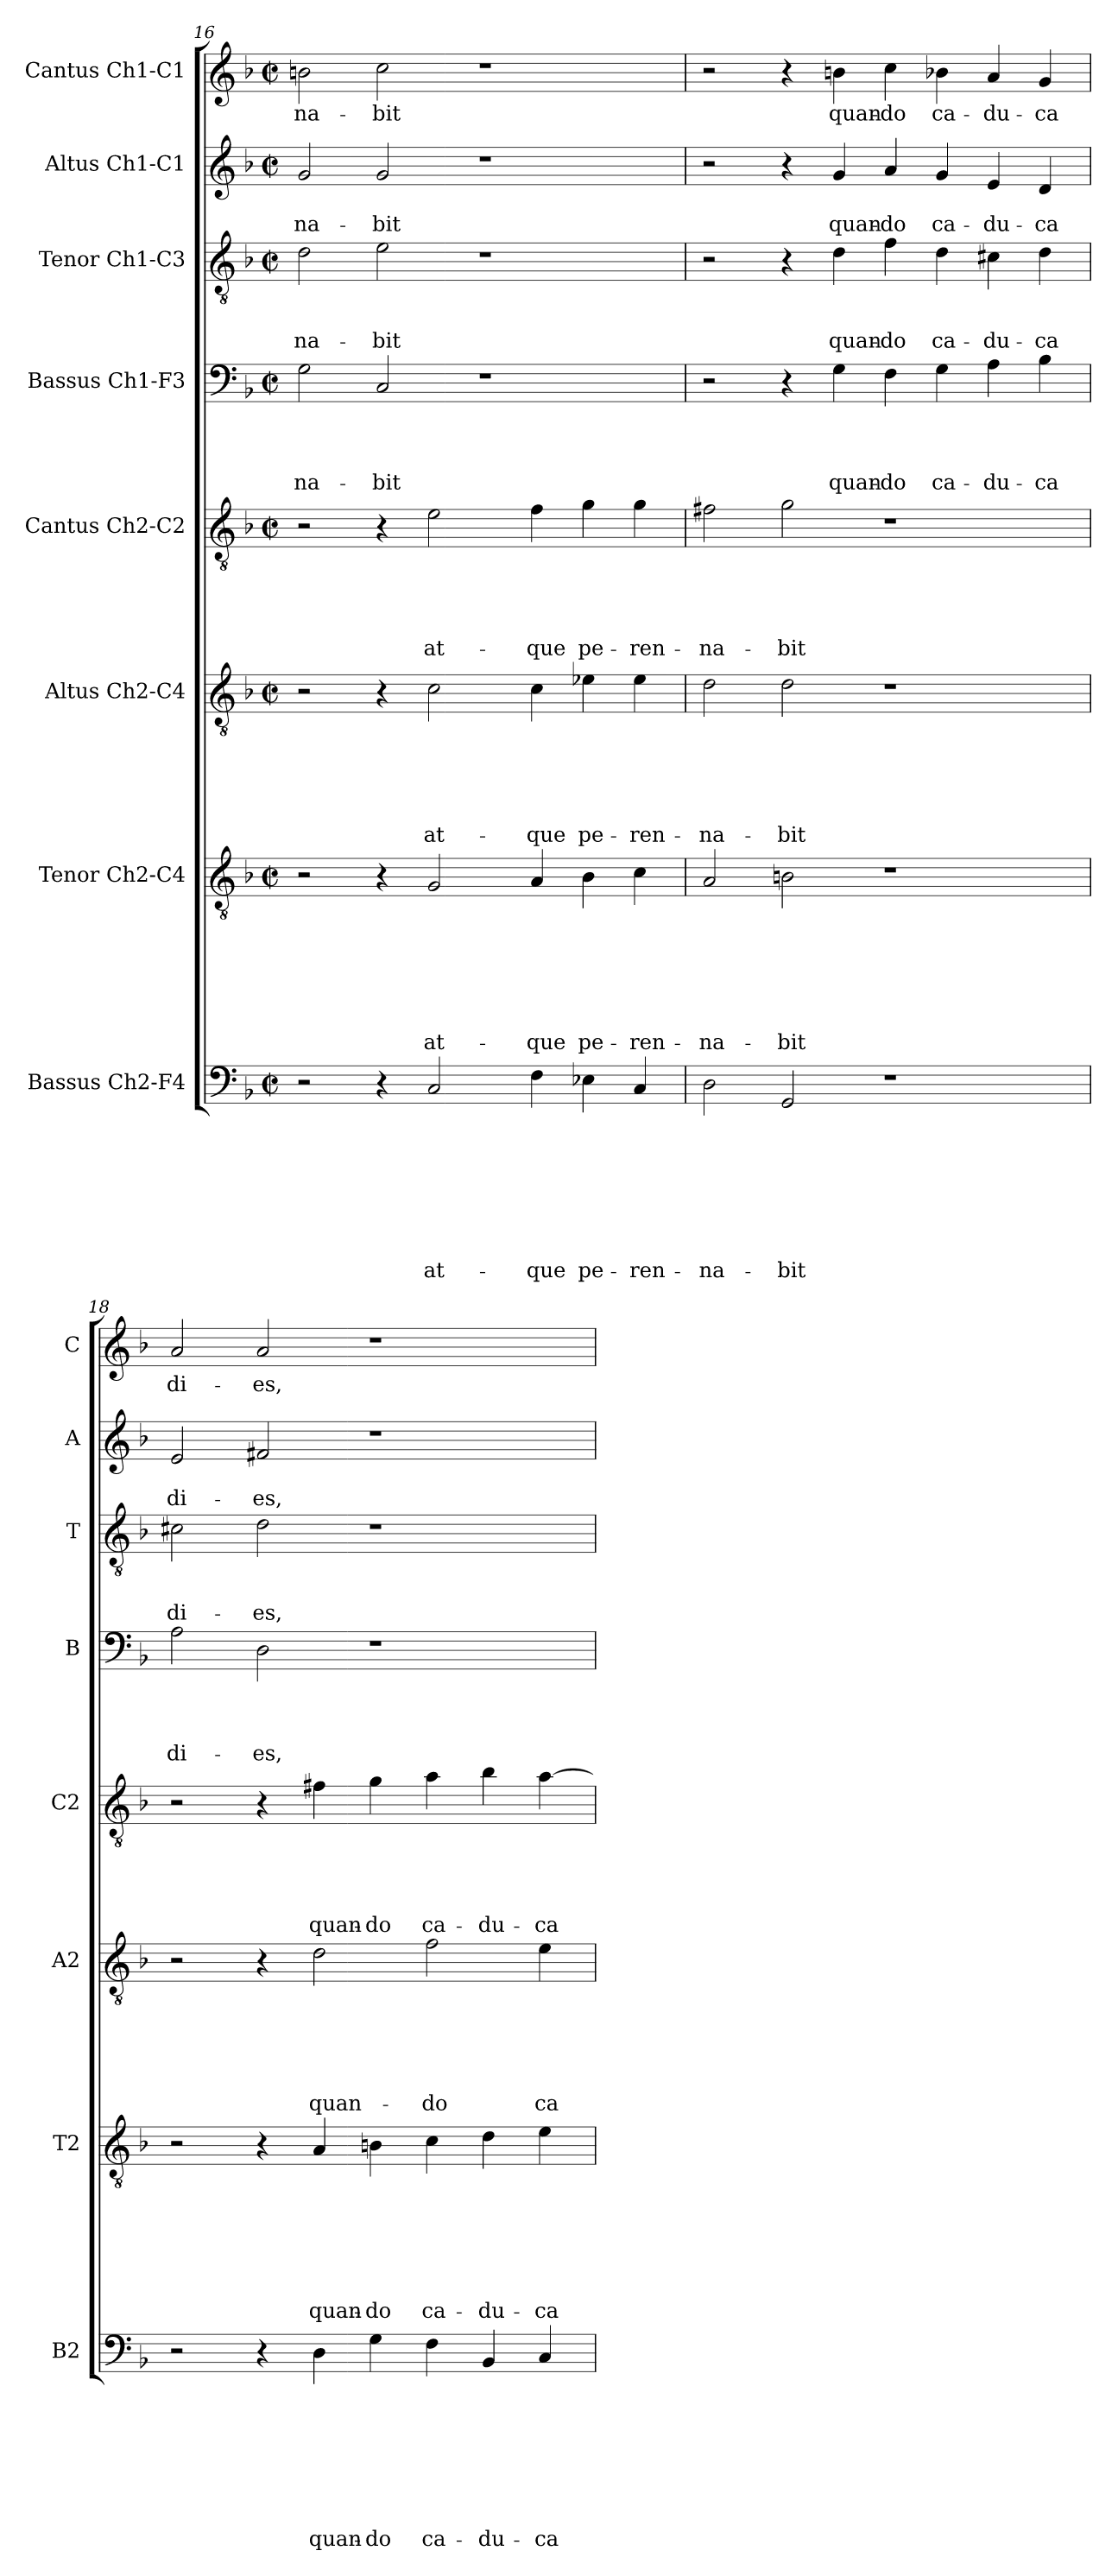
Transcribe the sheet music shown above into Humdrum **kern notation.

**kern	**text	**text	**text	**text	**text	**text	**text	**text	**kern	**text	**text	**text	**text	**text	**text	**text	**kern	**text	**text	**text	**text	**text	**text	**kern	**text	**text	**text	**text	**text	**kern	**text	**text	**text	**text	**kern	**text	**text	**text	**kern	**text	**text	**kern	**text
*part8	*part8	*part8	*part8	*part8	*part8	*part8	*part8	*part8	*part7	*part7	*part7	*part7	*part7	*part7	*part7	*part7	*part6	*part6	*part6	*part6	*part6	*part6	*part6	*part5	*part5	*part5	*part5	*part5	*part5	*part4	*part4	*part4	*part4	*part4	*part3	*part3	*part3	*part3	*part2	*part2	*part2	*part1	*part1
*staff8	*staff8	*staff8	*staff8	*staff8	*staff8	*staff8	*staff8	*staff8	*staff7	*staff7	*staff7	*staff7	*staff7	*staff7	*staff7	*staff7	*staff6	*staff6	*staff6	*staff6	*staff6	*staff6	*staff6	*staff5	*staff5	*staff5	*staff5	*staff5	*staff5	*staff4	*staff4	*staff4	*staff4	*staff4	*staff3	*staff3	*staff3	*staff3	*staff2	*staff2	*staff2	*staff1	*staff1
*I"Bassus Ch2-F4	*	*	*	*	*	*	*	*	*I"Tenor Ch2-C4	*	*	*	*	*	*	*	*I"Altus Ch2-C4	*	*	*	*	*	*	*I"Cantus Ch2-C2	*	*	*	*	*	*I"Bassus Ch1-F3	*	*	*	*	*I"Tenor Ch1-C3	*	*	*	*I"Altus Ch1-C1	*	*	*I"Cantus Ch1-C1	*
*I'B2	*	*	*	*	*	*	*	*	*I'T2	*	*	*	*	*	*	*	*I'A2	*	*	*	*	*	*	*I'C2	*	*	*	*	*	*I'B	*	*	*	*	*I'T	*	*	*	*I'A	*	*	*I'C	*
!!LO:LB:g=z
*clefF4	*	*	*	*	*	*	*	*	*clefGv2	*	*	*	*	*	*	*	*clefGv2	*	*	*	*	*	*	*clefGv2	*	*	*	*	*	*clefF4	*	*	*	*	*clefGv2	*	*	*	*clefG2	*	*	*clefG2	*
*k[b-]	*	*	*	*	*	*	*	*	*k[b-]	*	*	*	*	*	*	*	*k[b-]	*	*	*	*	*	*	*k[b-]	*	*	*	*	*	*k[b-]	*	*	*	*	*k[b-]	*	*	*	*k[b-]	*	*	*k[b-]	*
*F:	*	*	*	*	*	*	*	*	*F:	*	*	*	*	*	*	*	*F:	*	*	*	*	*	*	*F:	*	*	*	*	*	*F:	*	*	*	*	*F:	*	*	*	*F:	*	*	*F:	*
*M2/2	*	*	*	*	*	*	*	*	*M2/2	*	*	*	*	*	*	*	*M2/2	*	*	*	*	*	*	*M2/2	*	*	*	*	*	*M2/2	*	*	*	*	*M2/2	*	*	*	*M2/2	*	*	*M2/2	*
*met(c|)	*	*	*	*	*	*	*	*	*met(c|)	*	*	*	*	*	*	*	*met(c|)	*	*	*	*	*	*	*met(c|)	*	*	*	*	*	*met(c|)	*	*	*	*	*met(c|)	*	*	*	*met(c|)	*	*	*met(c|)	*
=16	=16	=16	=16	=16	=16	=16	=16	=16	=16	=16	=16	=16	=16	=16	=16	=16	=16	=16	=16	=16	=16	=16	=16	=16	=16	=16	=16	=16	=16	=16	=16	=16	=16	=16	=16	=16	=16	=16	=16	=16	=16	=16	=16
!	!	!	!	!	!	!	!	!	!	!	!	!	!	!	!	!	!	!	!	!	!	!	!	!	!	!	!	!	!	!	!	!	!	!LO:LY:b	!	!	!	!LO:LY:b	!	!	!LO:LY:b	!	!LO:LY:b
2r	.	.	.	.	.	.	.	.	2r	.	.	.	.	.	.	.	2r	.	.	.	.	.	.	2r	.	.	.	.	.	2G\	.	.	.	-na-	2d\	.	.	-na-	2g/	.	-na-	2bn\	-na-
!	!	!	!	!	!	!	!	!	!	!	!	!	!	!	!	!	!	!	!	!	!	!	!	!	!	!	!	!	!	!	!	!	!	!LO:LY:b	!	!	!	!LO:LY:b	!	!	!LO:LY:b	!	!LO:LY:b
4r	.	.	.	.	.	.	.	.	4r	.	.	.	.	.	.	.	4r	.	.	.	.	.	.	4r	.	.	.	.	.	2C/	.	.	.	-bit	2e\	.	.	-bit	2g/	.	-bit	2cc\	-bit
!	!	!	!	!	!	!	!	!LO:LY:b	!	!	!	!	!	!	!	!LO:LY:b	!	!	!	!	!	!	!LO:LY:b	!	!	!	!	!	!LO:LY:b	!	!	!	!	!	!	!	!	!	!	!	!	!	!
2C/	.	.	.	.	.	.	.	at-	2G/	.	.	.	.	.	.	at-	2c\	.	.	.	.	.	at-	2e\	.	.	.	.	at-	.	.	.	.	.	.	.	.	.	.	.	.	.	.
.	.	.	.	.	.	.	.	.	.	.	.	.	.	.	.	.	.	.	.	.	.	.	.	.	.	.	.	.	.	1r	.	.	.	.	1r	.	.	.	1r	.	.	1r	.
!	!	!	!	!	!	!	!	!LO:LY:b	!	!	!	!	!	!	!	!LO:LY:b	!	!	!	!	!	!	!LO:LY:b	!	!	!	!	!	!LO:LY:b	!	!	!	!	!	!	!	!	!	!	!	!	!	!
4F\	.	.	.	.	.	.	.	-que	4A/	.	.	.	.	.	.	-que	4c\	.	.	.	.	.	-que	4f\	.	.	.	.	-que	.	.	.	.	.	.	.	.	.	.	.	.	.	.
!	!	!	!	!	!	!	!	!LO:LY:b	!	!	!	!	!	!	!	!LO:LY:b	!	!	!	!	!	!	!LO:LY:b	!	!	!	!	!	!LO:LY:b	!	!	!	!	!	!	!	!	!	!	!	!	!	!
4E-X\	.	.	.	.	.	.	.	pe-	4B-\	.	.	.	.	.	.	pe-	4e-X\	.	.	.	.	.	pe-	4g\	.	.	.	.	pe-	.	.	.	.	.	.	.	.	.	.	.	.	.	.
!	!	!	!	!	!	!	!	!LO:LY:b	!	!	!	!	!	!	!	!LO:LY:b	!	!	!	!	!	!	!LO:LY:b	!	!	!	!	!	!LO:LY:b	!	!	!	!	!	!	!	!	!	!	!	!	!	!
4C/	.	.	.	.	.	.	.	-ren-	4c\	.	.	.	.	.	.	-ren-	4e-\	.	.	.	.	.	-ren-	4g\	.	.	.	.	-ren-	.	.	.	.	.	.	.	.	.	.	.	.	.	.
=17	=17	=17	=17	=17	=17	=17	=17	=17	=17	=17	=17	=17	=17	=17	=17	=17	=17	=17	=17	=17	=17	=17	=17	=17	=17	=17	=17	=17	=17	=17	=17	=17	=17	=17	=17	=17	=17	=17	=17	=17	=17	=17	=17
!	!	!	!	!	!	!	!	!LO:LY:b	!	!	!	!	!	!	!	!LO:LY:b	!	!	!	!	!	!	!LO:LY:b	!	!	!	!	!	!LO:LY:b	!	!	!	!	!	!	!	!	!	!	!	!	!	!
2D\	.	.	.	.	.	.	.	-na-	2A/	.	.	.	.	.	.	-na-	2d\	.	.	.	.	.	-na-	2f#X\	.	.	.	.	-na-	2r	.	.	.	.	2r	.	.	.	2r	.	.	2r	.
!	!	!	!	!	!	!	!	!LO:LY:b	!	!	!	!	!	!	!	!LO:LY:b	!	!	!	!	!	!	!LO:LY:b	!	!	!	!	!	!LO:LY:b	!	!	!	!	!	!	!	!	!	!	!	!	!	!
2GG/	.	.	.	.	.	.	.	-bit	2Bn\	.	.	.	.	.	.	-bit	2d\	.	.	.	.	.	-bit	2g\	.	.	.	.	-bit	4r	.	.	.	.	4r	.	.	.	4r	.	.	4r	.
!	!	!	!	!	!	!	!	!	!	!	!	!	!	!	!	!	!	!	!	!	!	!	!	!	!	!	!	!	!	!	!	!	!	!LO:LY:b	!	!	!	!LO:LY:b	!	!	!LO:LY:b	!	!LO:LY:b
.	.	.	.	.	.	.	.	.	.	.	.	.	.	.	.	.	.	.	.	.	.	.	.	.	.	.	.	.	.	4G\	.	.	.	quan-	4d\	.	.	quan-	4g/	.	quan-	4bn\	quan-
!	!	!	!	!	!	!	!	!	!	!	!	!	!	!	!	!	!	!	!	!	!	!	!	!	!	!	!	!	!	!	!	!	!	!LO:LY:b	!	!	!	!LO:LY:b	!	!	!LO:LY:b	!	!LO:LY:b
1r	.	.	.	.	.	.	.	.	1r	.	.	.	.	.	.	.	1r	.	.	.	.	.	.	1r	.	.	.	.	.	4F\	.	.	.	-do	4f\	.	.	-do	4a/	.	-do	4cc\	-do
!	!	!	!	!	!	!	!	!	!	!	!	!	!	!	!	!	!	!	!	!	!	!	!	!	!	!	!	!	!	!	!	!	!	!LO:LY:b	!	!	!	!LO:LY:b	!	!	!LO:LY:b	!	!LO:LY:b
.	.	.	.	.	.	.	.	.	.	.	.	.	.	.	.	.	.	.	.	.	.	.	.	.	.	.	.	.	.	4G\	.	.	.	ca-	4d\	.	.	ca-	4g/	.	ca-	4b-X\	ca-
!	!	!	!	!	!	!	!	!	!	!	!	!	!	!	!	!	!	!	!	!	!	!	!	!	!	!	!	!	!	!	!	!	!	!LO:LY:b	!	!	!	!LO:LY:b	!	!	!LO:LY:b	!	!LO:LY:b
.	.	.	.	.	.	.	.	.	.	.	.	.	.	.	.	.	.	.	.	.	.	.	.	.	.	.	.	.	.	4A\	.	.	.	-du-	4c#X\	.	.	-du-	4e/	.	-du-	4a/	-du-
!	!	!	!	!	!	!	!	!	!	!	!	!	!	!	!	!	!	!	!	!	!	!	!	!	!	!	!	!	!	!	!	!	!	!LO:LY:b	!	!	!	!LO:LY:b	!	!	!LO:LY:b	!	!LO:LY:b
.	.	.	.	.	.	.	.	.	.	.	.	.	.	.	.	.	.	.	.	.	.	.	.	.	.	.	.	.	.	4B-\	.	.	.	-ca	4d\	.	.	-ca	4d/	.	-ca	4g/	-ca
=18	=18	=18	=18	=18	=18	=18	=18	=18	=18	=18	=18	=18	=18	=18	=18	=18	=18	=18	=18	=18	=18	=18	=18	=18	=18	=18	=18	=18	=18	=18	=18	=18	=18	=18	=18	=18	=18	=18	=18	=18	=18	=18	=18
!	!	!	!	!	!	!	!	!	!	!	!	!	!	!	!	!	!	!	!	!	!	!	!	!	!	!	!	!	!	!	!	!	!	!LO:LY:b	!	!	!	!LO:LY:b	!	!	!LO:LY:b	!	!LO:LY:b
2r	.	.	.	.	.	.	.	.	2r	.	.	.	.	.	.	.	2r	.	.	.	.	.	.	2r	.	.	.	.	.	2A\	.	.	.	di-	2c#X\	.	.	di-	2e/	.	di-	2a/	di-
!	!	!	!	!	!	!	!	!	!	!	!	!	!	!	!	!	!	!	!	!	!	!	!	!	!	!	!	!	!	!	!	!	!	!LO:LY:b	!	!	!	!LO:LY:b	!	!	!LO:LY:b	!	!LO:LY:b
4r	.	.	.	.	.	.	.	.	4r	.	.	.	.	.	.	.	4r	.	.	.	.	.	.	4r	.	.	.	.	.	2D\	.	.	.	-es,	2d\	.	.	-es,	2f#X/	.	-es,	2a/	-es,
!	!	!	!	!	!	!	!	!LO:LY:b	!	!	!	!	!	!	!	!LO:LY:b	!	!	!	!	!	!	!LO:LY:b	!	!	!	!	!	!LO:LY:b	!	!	!	!	!	!	!	!	!	!	!	!	!	!
4D\	.	.	.	.	.	.	.	quan-	4A/	.	.	.	.	.	.	quan-	2d\	.	.	.	.	.	quan-	4f#X\	.	.	.	.	quan-	.	.	.	.	.	.	.	.	.	.	.	.	.	.
!	!	!	!	!	!	!	!	!LO:LY:b	!	!	!	!	!	!	!	!LO:LY:b	!	!	!	!	!	!	!	!	!	!	!	!	!LO:LY:b	!	!	!	!	!	!	!	!	!	!	!	!	!	!
4G\	.	.	.	.	.	.	.	-do	4Bn\	.	.	.	.	.	.	-do	.	.	.	.	.	.	.	4g\	.	.	.	.	-do	1r	.	.	.	.	1r	.	.	.	1r	.	.	1r	.
!	!	!	!	!	!	!	!	!LO:LY:b	!	!	!	!	!	!	!	!LO:LY:b	!	!	!	!	!	!	!LO:LY:b	!	!	!	!	!	!LO:LY:b	!	!	!	!	!	!	!	!	!	!	!	!	!	!
4F\	.	.	.	.	.	.	.	ca-	4c\	.	.	.	.	.	.	ca-	2f\	.	.	.	.	.	-do	4a\	.	.	.	.	ca-	.	.	.	.	.	.	.	.	.	.	.	.	.	.
!	!	!	!	!	!	!	!	!LO:LY:b	!	!	!	!	!	!	!	!LO:LY:b	!	!	!	!	!	!	!	!	!	!	!	!	!LO:LY:b	!	!	!	!	!	!	!	!	!	!	!	!	!	!
4BB-/	.	.	.	.	.	.	.	-du-	4d\	.	.	.	.	.	.	-du-	.	.	.	.	.	.	.	4b-\	.	.	.	.	-du-	.	.	.	.	.	.	.	.	.	.	.	.	.	.
!	!	!	!	!	!	!	!	!LO:LY:b	!	!	!	!	!	!	!	!LO:LY:b	!	!	!	!	!	!	!LO:LY:b	!	!	!	!	!	!LO:LY:b	!	!	!	!	!	!	!	!	!	!	!	!	!	!
4C/	.	.	.	.	.	.	.	-ca	4e\	.	.	.	.	.	.	-ca	4e\	.	.	.	.	.	ca-	[4a\	.	.	.	.	-ca	.	.	.	.	.	.	.	.	.	.	.	.	.	.
=	=	=	=	=	=	=	=	=	=	=	=	=	=	=	=	=	=	=	=	=	=	=	=	=	=	=	=	=	=	=	=	=	=	=	=	=	=	=	=	=	=	=	=
*-	*-	*-	*-	*-	*-	*-	*-	*-	*-	*-	*-	*-	*-	*-	*-	*-	*-	*-	*-	*-	*-	*-	*-	*-	*-	*-	*-	*-	*-	*-	*-	*-	*-	*-	*-	*-	*-	*-	*-	*-	*-	*-	*-
